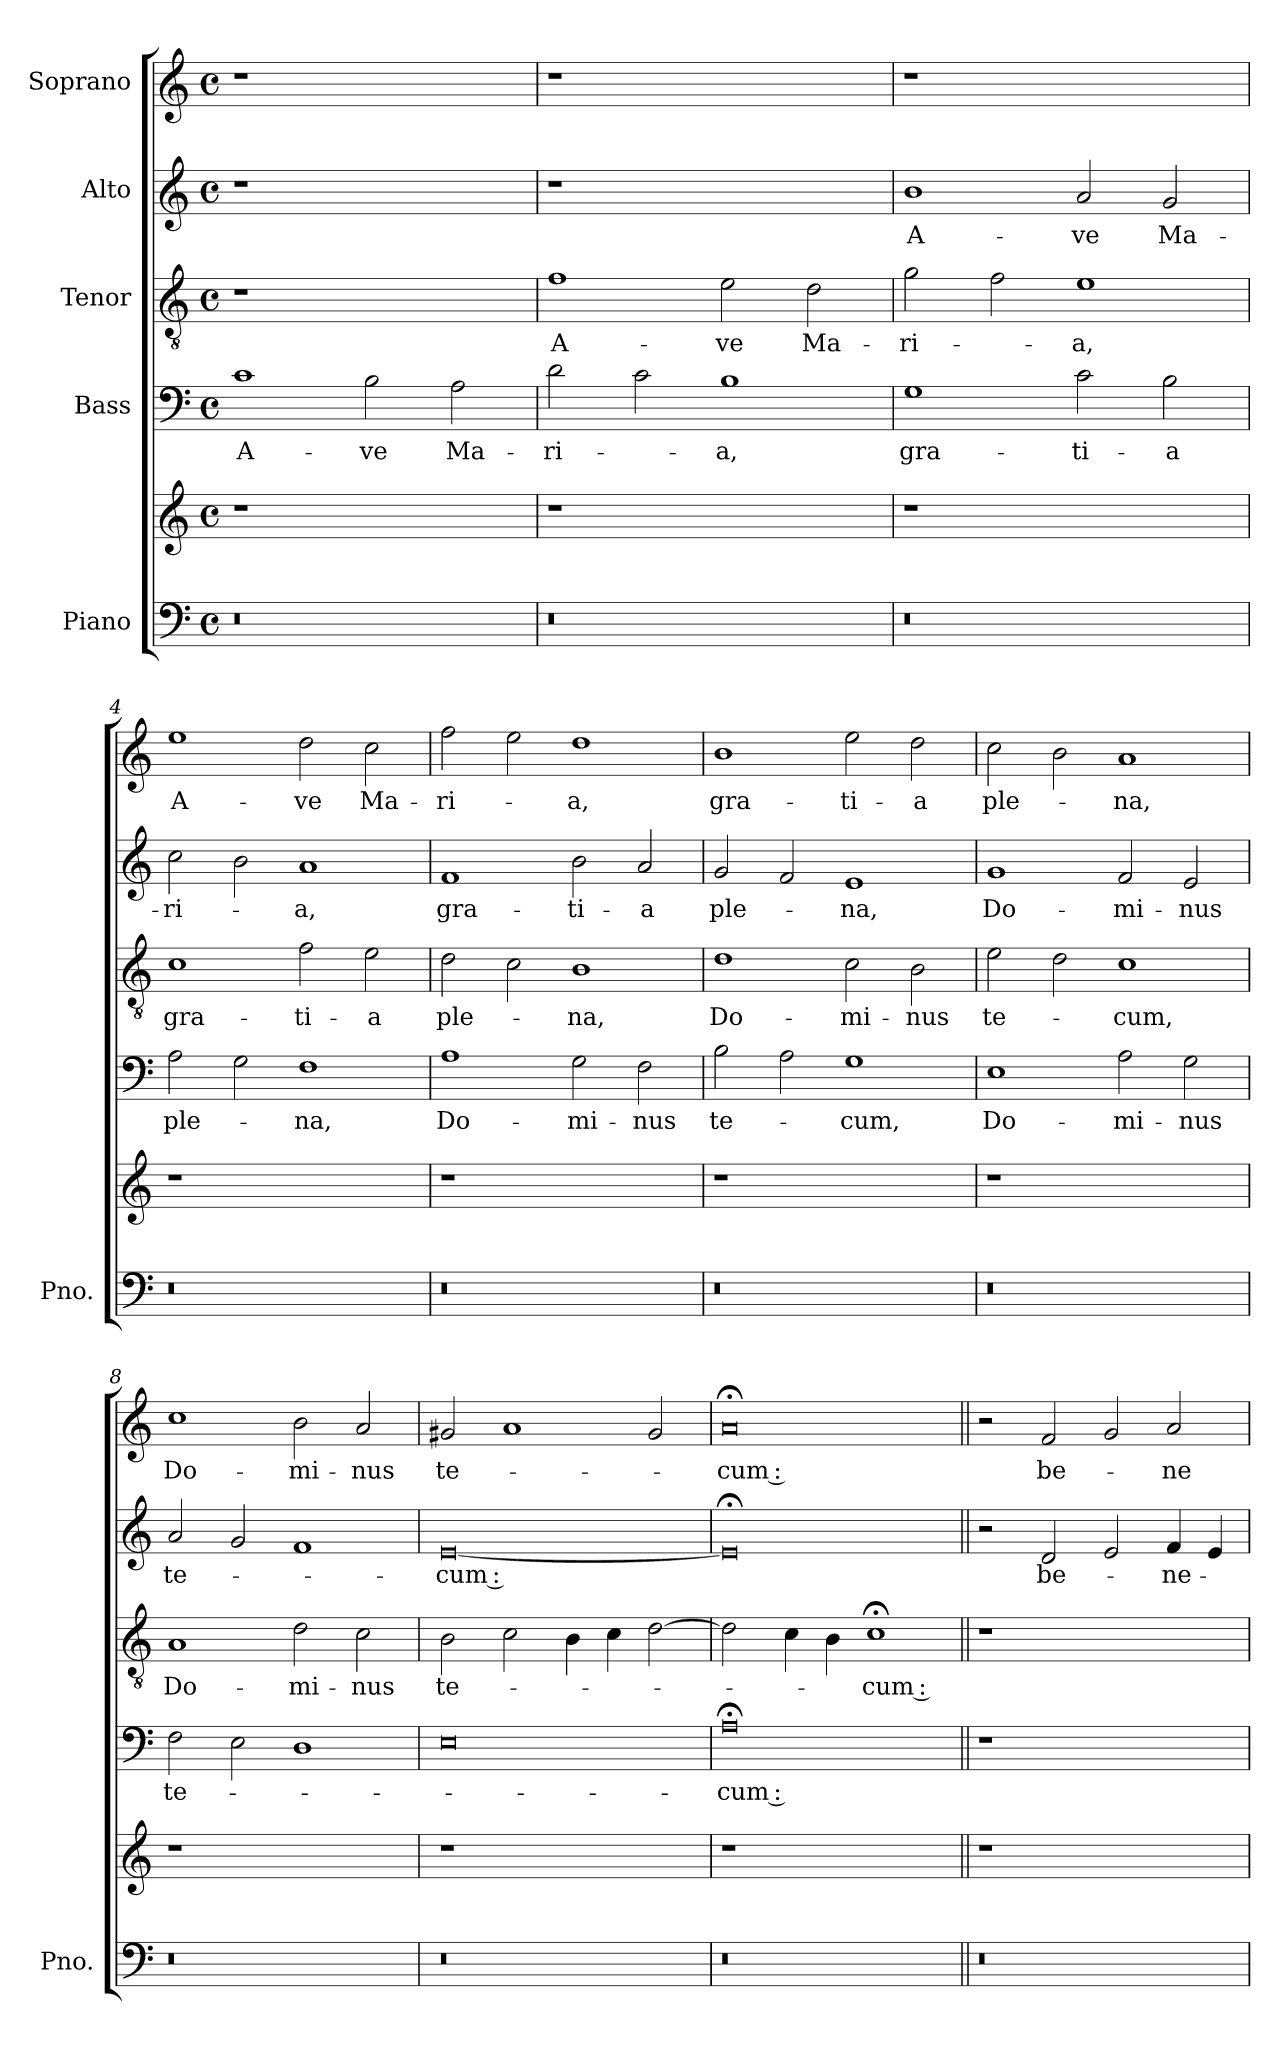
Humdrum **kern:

**kern	**kern	**kern	**text	**kern	**text	**kern	**text	**kern	**text
*part5	*part5	*part4	*part4	*part3	*part3	*part2	*part2	*part1	*part1
*staff6	*staff5	*staff4	*staff4	*staff3	*staff3	*staff2	*staff2	*staff1	*staff1
*I"Piano	*	*I"Bass	*	*I"Tenor	*	*I"Alto	*	*I"Soprano	*
*I'Pno.	*	*	*	*	*	*	*	*	*
*clefF4	*clefG2	*clefF4	*	*clefGv2	*	*clefG2	*	*clefG2	*
*k[]	*k[]	*k[]	*	*k[]	*	*k[]	*	*k[]	*
*C:	*C:	*C:	*	*C:	*	*C:	*	*C:	*
*M4/4	*M4/4	*M4/4	*	*M4/4	*	*M4/4	*	*M4/4	*
*met(c)	*met(c)	*met(c)	*	*met(c)	*	*met(c)	*	*met(c)	*
=1	=1	=1	=1	=1	=1	=1	=1	=1	=1
!	!	!	!LO:LY:b	!	!	!	!	!	!
0r	1r	1c	A-	1r	.	1r	.	1r	.
!	!	!	!LO:LY:b	!	!	!	!	!	!
.	1ryy	2B\	-ve	1ryy	.	1ryy	.	1ryy	.
!	!	!	!LO:LY:b	!	!	!	!	!	!
.	.	2A\	Ma-	.	.	.	.	.	.
=2	=2	=2	=2	=2	=2	=2	=2	=2	=2
!	!	!	!LO:LY:b	!	!LO:LY:b	!	!	!	!
0r	1r	2d\	-ri-	1f	A-	1r	.	1r	.
.	.	2c\	.	.	.	.	.	.	.
!	!	!	!LO:LY:b	!	!LO:LY:b	!	!	!	!
.	1ryy	1B	-a,	2e\	-ve	1ryy	.	1ryy	.
!	!	!	!	!	!LO:LY:b	!	!	!	!
.	.	.	.	2d\	Ma-	.	.	.	.
=3	=3	=3	=3	=3	=3	=3	=3	=3	=3
!	!	!	!LO:LY:b	!	!LO:LY:b	!	!LO:LY:b	!	!
0r	1r	1G	gra-	2g\	-ri-	1b	A-	1r	.
.	.	.	.	2f\	.	.	.	.	.
!	!	!	!LO:LY:b	!	!LO:LY:b	!	!LO:LY:b	!	!
.	1ryy	2c\	-ti-	1e	-a,	2a/	-ve	1ryy	.
!	!	!	!LO:LY:b	!	!	!	!LO:LY:b	!	!
.	.	2B\	-a	.	.	2g/	Ma-	.	.
=4	=4	=4	=4	=4	=4	=4	=4	=4	=4
!	!	!	!LO:LY:b	!	!LO:LY:b	!	!LO:LY:b	!	!LO:LY:b
0r	1r	2A\	ple-	1c	gra-	2cc\	-ri-	1ee	A-
.	.	2G\	.	.	.	2b\	.	.	.
!	!	!	!LO:LY:b	!	!LO:LY:b	!	!LO:LY:b	!	!LO:LY:b
.	1ryy	1F	-na,	2f\	-ti-	1a	-a,	2dd\	-ve
!	!	!	!	!	!LO:LY:b	!	!	!	!LO:LY:b
.	.	.	.	2e\	-a	.	.	2cc\	Ma-
=5	=5	=5	=5	=5	=5	=5	=5	=5	=5
!	!	!	!LO:LY:b	!	!LO:LY:b	!	!LO:LY:b	!	!LO:LY:b
0r	1r	1A	Do-	2d\	ple-	1f	gra-	2ff\	-ri-
.	.	.	.	2c\	.	.	.	2ee\	.
!	!	!	!LO:LY:b	!	!LO:LY:b	!	!LO:LY:b	!	!LO:LY:b
.	1ryy	2G\	-mi-	1B	-na,	2b\	-ti-	1dd	-a,
!	!	!	!LO:LY:b	!	!	!	!LO:LY:b	!	!
.	.	2F\	-nus	.	.	2a/	-a	.	.
=6	=6	=6	=6	=6	=6	=6	=6	=6	=6
!	!	!	!LO:LY:b	!	!LO:LY:b	!	!LO:LY:b	!	!LO:LY:b
0r	1r	2B\	te-	1d	Do-	2g/	ple-	1b	gra-
.	.	2A\	.	.	.	2f/	.	.	.
!	!	!	!LO:LY:b	!	!LO:LY:b	!	!LO:LY:b	!	!LO:LY:b
.	1ryy	1G	-cum,	2c\	-mi-	1e	-na,	2ee\	-ti-
!	!	!	!	!	!LO:LY:b	!	!	!	!LO:LY:b
.	.	.	.	2B\	-nus	.	.	2dd\	-a
!!LO:PB:g=z
=7	=7	=7	=7	=7	=7	=7	=7	=7	=7
!	!	!	!LO:LY:b	!	!LO:LY:b	!	!LO:LY:b	!	!LO:LY:b
0r	1r	1E	Do-	2e\	te-	1g	Do-	2cc\	ple-
.	.	.	.	2d\	.	.	.	2b\	.
!	!	!	!LO:LY:b	!	!LO:LY:b	!	!LO:LY:b	!	!LO:LY:b
.	1ryy	2A\	-mi-	1c	-cum,	2f/	-mi-	1a	-na,
!	!	!	!LO:LY:b	!	!	!	!LO:LY:b	!	!
.	.	2G\	-nus	.	.	2e/	-nus	.	.
=8	=8	=8	=8	=8	=8	=8	=8	=8	=8
!	!	!	!LO:LY:b	!	!LO:LY:b	!	!LO:LY:b	!	!LO:LY:b
0r	1r	2F\	te-	1A	Do-	2a/	te-	1cc	Do-
.	.	2E\	.	.	.	2g/	.	.	.
!	!	!	!	!	!LO:LY:b	!	!	!	!LO:LY:b
.	1ryy	1D	.	2d\	-mi-	1f	.	2b\	-mi-
!	!	!	!	!	!LO:LY:b	!	!	!	!LO:LY:b
.	.	.	.	2c\	-nus	.	.	2a/	-nus
=9	=9	=9	=9	=9	=9	=9	=9	=9	=9
!	!	!	!	!	!LO:LY:b	!	!LO:LY:b	!	!LO:LY:b
0r	1r	0E	.	2B\	te-	[0e	-cum :	2g#X/	te-
.	.	.	.	2c\	.	.	.	1a	.
.	1ryy	.	.	4B\	.	.	.	.	.
.	.	.	.	4c\	.	.	.	.	.
.	.	.	.	[2d\	.	.	.	2g#/	.
=10	=10	=10	=10	=10	=10	=10	=10	=10	=10
!	!	!	!LO:LY:b	!	!	!	!	!	!LO:LY:b
0r	1r	0A;<	-cum :	2d\]	.	0e;]	.	0a;	-cum :
.	.	.	.	4c\	.	.	.	.	.
.	.	.	.	4B\	.	.	.	.	.
!	!	!	!	!	!LO:LY:b	!	!	!	!
.	1ryy	.	.	1c;<	-cum :	.	.	.	.
=11||	=11||	=11||	=11||	=11||	=11||	=11||	=11||	=11||	=11||
0r	1r	1r	.	1r	.	2r	.	2r	.
!	!	!	!	!	!	!	!LO:LY:b	!	!LO:LY:b
.	.	.	.	.	.	2d/	be-	2f/	be-
.	1ryy	1ryy	.	1ryy	.	2e/	.	2g/	.
!	!	!	!	!	!	!	!LO:LY:b	!	!LO:LY:b
.	.	.	.	.	.	4f/	-ne-	2a/	-ne-
.	.	.	.	.	.	4e/	.	.	.
=	=	=	=	=	=	=	=	=	=
*-	*-	*-	*-	*-	*-	*-	*-	*-	*-
